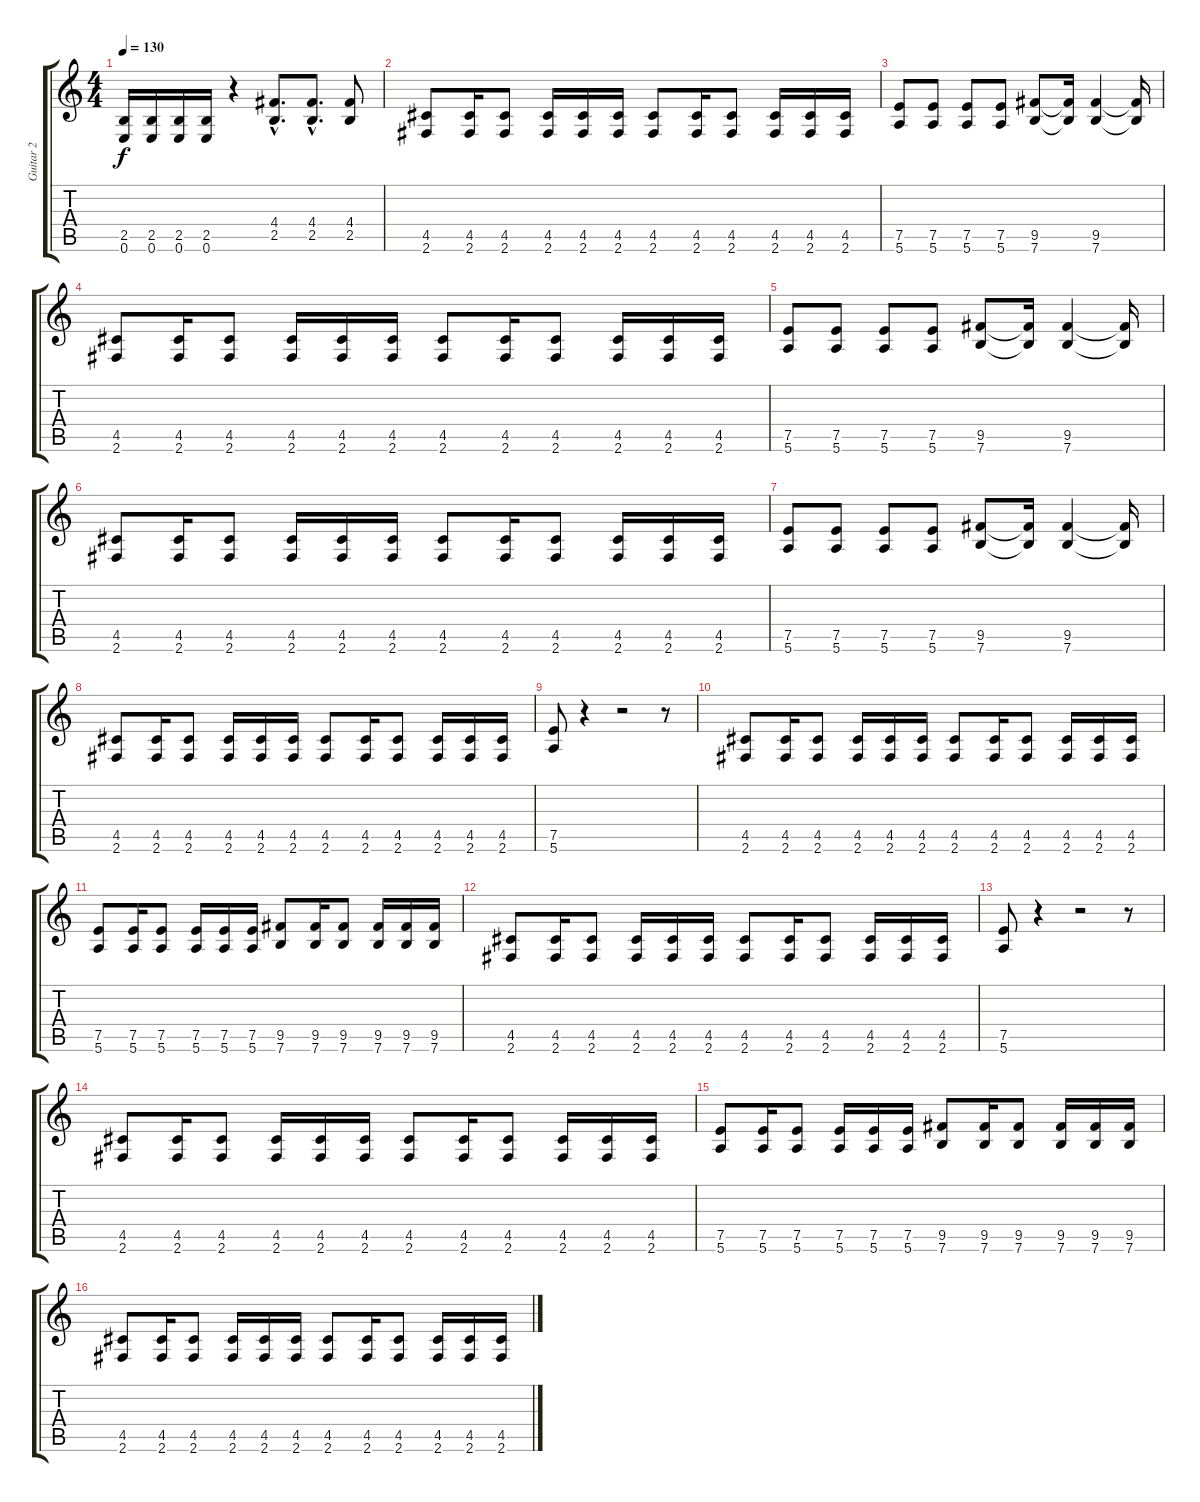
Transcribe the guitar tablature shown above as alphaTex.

\track ("Guitar 2" "Guitar 2") {instrument distortionguitar}
\staff {score tabs}
\tuning (E4 B3 G3 D3 A2 E2) {hide}
\ts (4 4)
\tempo 130
\clef g2
\ks c
(2.5 0.6).16{dy f} (2.5 0.6).16 (2.5 0.6).16 (2.5 0.6).16 r.4 (4.4{hac} 2.5{hac}).8{d} (4.4{hac} 2.5{hac}).8{d} (4.4 2.5).8 |
(4.5 2.6).8 (4.5 2.6).16 (4.5 2.6).8 (4.5 2.6).16 (4.5 2.6).16 (4.5 2.6).16 (4.5 2.6).8 (4.5 2.6).16 (4.5 2.6).8 (4.5 2.6).16 (4.5 2.6).16 (4.5 2.6).16 |
(7.5 5.6).8 (7.5 5.6).8 (7.5 5.6).8 (7.5 5.6).8 (9.5 7.6).8 (9.5{t} 7.6{t}).16 (9.5 7.6).4 (9.5{t} 7.6{t}).16 |
(4.5 2.6).8 (4.5 2.6).16 (4.5 2.6).8 (4.5 2.6).16 (4.5 2.6).16 (4.5 2.6).16 (4.5 2.6).8 (4.5 2.6).16 (4.5 2.6).8 (4.5 2.6).16 (4.5 2.6).16 (4.5 2.6).16 |
(7.5 5.6).8 (7.5 5.6).8 (7.5 5.6).8 (7.5 5.6).8 (9.5 7.6).8 (9.5{t} 7.6{t}).16 (9.5 7.6).4 (9.5{t} 7.6{t}).16 |
(4.5 2.6).8 (4.5 2.6).16 (4.5 2.6).8 (4.5 2.6).16 (4.5 2.6).16 (4.5 2.6).16 (4.5 2.6).8 (4.5 2.6).16 (4.5 2.6).8 (4.5 2.6).16 (4.5 2.6).16 (4.5 2.6).16 |
(7.5 5.6).8 (7.5 5.6).8 (7.5 5.6).8 (7.5 5.6).8 (9.5 7.6).8 (9.5{t} 7.6{t}).16 (9.5 7.6).4 (9.5{t} 7.6{t}).16 |
(4.5 2.6).8 (4.5 2.6).16 (4.5 2.6).8 (4.5 2.6).16 (4.5 2.6).16 (4.5 2.6).16 (4.5 2.6).8 (4.5 2.6).16 (4.5 2.6).8 (4.5 2.6).16 (4.5 2.6).16 (4.5 2.6).16 |
(7.5 5.6).8 r.4 r.2 r.8 |
(4.5 2.6).8 (4.5 2.6).16 (4.5 2.6).8 (4.5 2.6).16 (4.5 2.6).16 (4.5 2.6).16 (4.5 2.6).8 (4.5 2.6).16 (4.5 2.6).8 (4.5 2.6).16 (4.5 2.6).16 (4.5 2.6).16 |
(7.5 5.6).8 (7.5 5.6).16 (7.5 5.6).8 (7.5 5.6).16 (7.5 5.6).16 (7.5 5.6).16 (9.5 7.6).8 (9.5 7.6).16 (9.5 7.6).8 (9.5 7.6).16 (9.5 7.6).16 (9.5 7.6).16 |
(4.5 2.6).8 (4.5 2.6).16 (4.5 2.6).8 (4.5 2.6).16 (4.5 2.6).16 (4.5 2.6).16 (4.5 2.6).8 (4.5 2.6).16 (4.5 2.6).8 (4.5 2.6).16 (4.5 2.6).16 (4.5 2.6).16 |
(7.5 5.6).8 r.4 r.2 r.8 |
(4.5 2.6).8 (4.5 2.6).16 (4.5 2.6).8 (4.5 2.6).16 (4.5 2.6).16 (4.5 2.6).16 (4.5 2.6).8 (4.5 2.6).16 (4.5 2.6).8 (4.5 2.6).16 (4.5 2.6).16 (4.5 2.6).16 |
(7.5 5.6).8 (7.5 5.6).16 (7.5 5.6).8 (7.5 5.6).16 (7.5 5.6).16 (7.5 5.6).16 (9.5 7.6).8 (9.5 7.6).16 (9.5 7.6).8 (9.5 7.6).16 (9.5 7.6).16 (9.5 7.6).16 |
(4.5 2.6).8 (4.5 2.6).16 (4.5 2.6).8 (4.5 2.6).16 (4.5 2.6).16 (4.5 2.6).16 (4.5 2.6).8 (4.5 2.6).16 (4.5 2.6).8 (4.5 2.6).16 (4.5 2.6).16 (4.5 2.6).16
